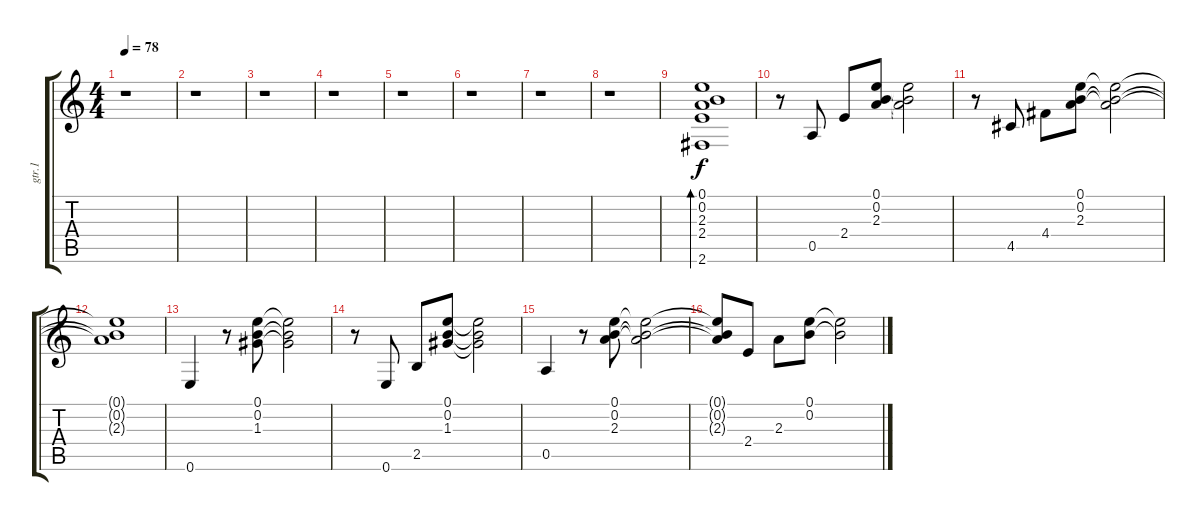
\track ("gtr.1" "gtr.1") {instrument acousticguitarsteel}
\staff {score tabs}
\tuning (E4 B3 G3 D3 A2 E2) {hide}
\ts (4 4)
\tempo 78
\clef g2
\ks c
r.1{dy f instrument acousticguitarsteel} |
r.1 |
r.1 |
r.1 |
r.1 |
r.1 |
r.1 |
r.1 |
(0.1 0.2 2.3 2.4 2.6).1{bd 60} |
r.8 0.5.8 2.4.8 (0.1 0.2 2.3).8 (0.1{t} 0.2{t} 2.3{t}).2 |
r.8 4.5.8 4.4.8 (0.1 0.2 2.3).8 (0.1{t} 0.2{t} 2.3{t}).2 |
(0.1{t} 0.2{t} 2.3{t}).1 |
0.6.4 r.8 (0.1 0.2 1.3).8 (0.1{t} 0.2{t} 1.3{t}).2 |
r.8 0.6.8 2.5.8 (0.1 0.2 1.3).8 (0.1{t} 0.2{t} 1.3{t}).2 |
0.5.4 r.8 (0.1 0.2 2.3).8 (0.1{t} 0.2{t} 2.3{t}).2 |
(0.1{t} 0.2{t} 2.3{t}).8 2.4.8 2.3.8 (0.1 0.2).8 (0.1{t} 0.2{t}).2
